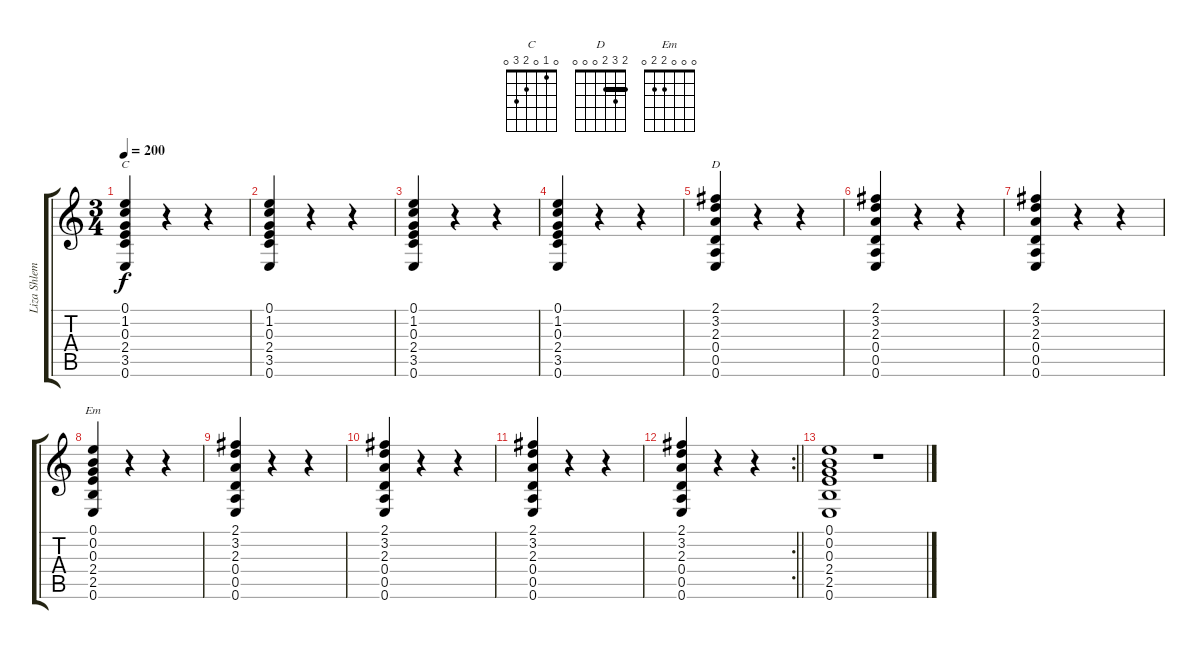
\track ("Liza Shlemenkova" "Liza Shlem") {instrument acousticguitarsteel}
\staff {score tabs}
\tuning (E4 B3 G3 D3 A2 E2) {hide}
\chord ("C" 0 1 0 2 3 0)
\chord ("D" 2 3 2 0 0 0) {barre 2}
\chord ("Em" 0 0 0 2 2 0)
\ts (3 4)
\tempo 200
\clef g2
\ks c
(0.1 1.2 0.3 2.4 3.5 0.6).4{ch "C" dy f} r.4 r.4 |
(0.1 1.2 0.3 2.4 3.5 0.6).4 r.4 r.4 |
(0.1 1.2 0.3 2.4 3.5 0.6).4 r.4 r.4 |
(0.1 1.2 0.3 2.4 3.5 0.6).4 r.4 r.4 |
(2.1 3.2 2.3 0.4 0.5 0.6).4{ch "D"} r.4 r.4 |
(2.1 3.2 2.3 0.4 0.5 0.6).4 r.4 r.4 |
(2.1 3.2 2.3 0.4 0.5 0.6).4 r.4 r.4 |
(0.1 0.2 0.3 2.4 2.5 0.6).4{ch "Em"} r.4 r.4 |
(2.1 3.2 2.3 0.4 0.5 0.6).4 r.4 r.4 |
(2.1 3.2 2.3 0.4 0.5 0.6).4 r.4 r.4 |
(2.1 3.2 2.3 0.4 0.5 0.6).4 r.4 r.4 |
\rc 2
\barLineRight lightlight
(2.1 3.2 2.3 0.4 0.5 0.6).4 r.4 r.4 |
(0.1 0.2 0.3 2.4 2.5 0.6).1 r.1
